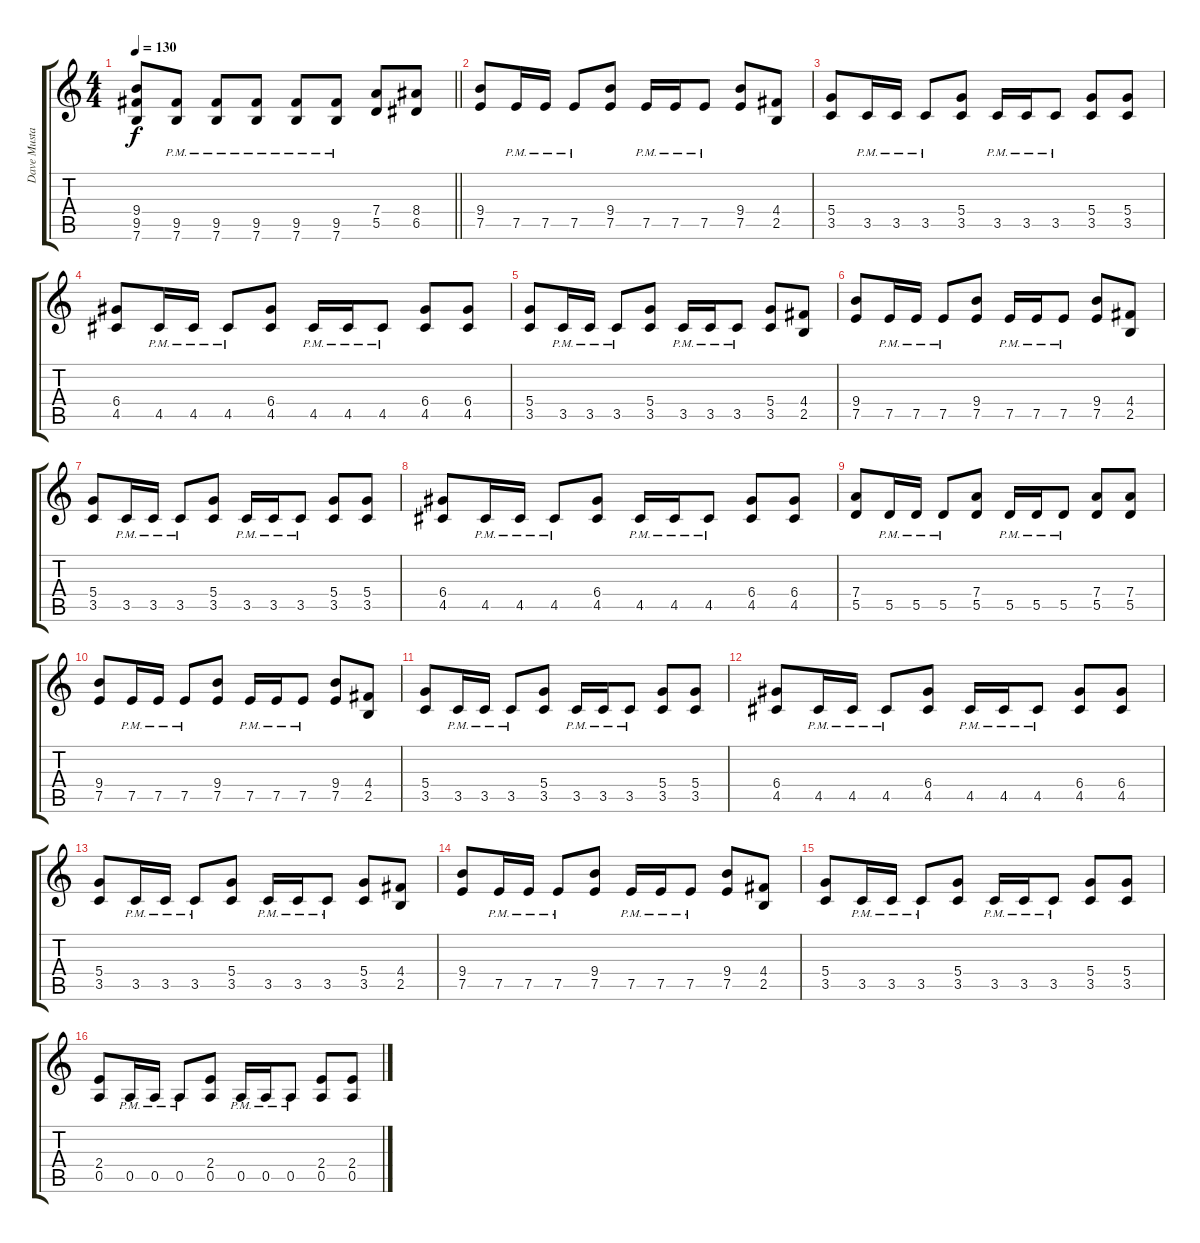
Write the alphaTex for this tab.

\track ("Dave Mustaine Rythm" "Dave Musta") {instrument distortionguitar}
\staff {score tabs}
\tuning (E4 B3 G3 D3 A2 E2) {hide}
\ts (4 4)
\tempo 130
\clef g2
\barLineRight lightlight
\ks c
(9.4{t} 9.5{t} 7.6{t}).8{dy f} (9.5{pm} 7.6{pm}).8 (9.5{pm} 7.6{pm}).8 (9.5{pm} 7.6{pm}).8 (9.5{pm} 7.6{pm}).8 (9.5{pm} 7.6{pm}).8 (7.4 5.5).8 (8.4 6.5).8 |
(9.4 7.5).8 7.5{pm}.16 7.5{pm}.16 7.5{pm}.8 (9.4 7.5).8 7.5{pm}.16 7.5{pm}.16 7.5{pm}.8 (9.4 7.5).8 (4.4 2.5).8 |
(5.4 3.5).8 3.5{pm}.16 3.5{pm}.16 3.5{pm}.8 (5.4 3.5).8 3.5{pm}.16 3.5{pm}.16 3.5{pm}.8 (5.4 3.5).8 (5.4 3.5).8 |
(6.4 4.5).8 4.5{pm}.16 4.5{pm}.16 4.5{pm}.8 (6.4 4.5).8 4.5{pm}.16 4.5{pm}.16 4.5{pm}.8 (6.4 4.5).8 (6.4 4.5).8 |
(5.4 3.5).8 3.5{pm}.16 3.5{pm}.16 3.5{pm}.8 (5.4 3.5).8 3.5{pm}.16 3.5{pm}.16 3.5{pm}.8 (5.4 3.5).8 (4.4 2.5).8 |
(9.4 7.5).8 7.5{pm}.16 7.5{pm}.16 7.5{pm}.8 (9.4 7.5).8 7.5{pm}.16 7.5{pm}.16 7.5{pm}.8 (9.4 7.5).8 (4.4 2.5).8 |
(5.4 3.5).8 3.5{pm}.16 3.5{pm}.16 3.5{pm}.8 (5.4 3.5).8 3.5{pm}.16 3.5{pm}.16 3.5{pm}.8 (5.4 3.5).8 (5.4 3.5).8 |
(6.4 4.5).8 4.5{pm}.16 4.5{pm}.16 4.5{pm}.8 (6.4 4.5).8 4.5{pm}.16 4.5{pm}.16 4.5{pm}.8 (6.4 4.5).8 (6.4 4.5).8 |
(7.4 5.5).8 5.5{pm}.16 5.5{pm}.16 5.5{pm}.8 (7.4 5.5).8 5.5{pm}.16 5.5{pm}.16 5.5{pm}.8 (7.4 5.5).8 (7.4 5.5).8 |
(9.4 7.5).8 7.5{pm}.16 7.5{pm}.16 7.5{pm}.8 (9.4 7.5).8 7.5{pm}.16 7.5{pm}.16 7.5{pm}.8 (9.4 7.5).8 (4.4 2.5).8 |
(5.4 3.5).8 3.5{pm}.16 3.5{pm}.16 3.5{pm}.8 (5.4 3.5).8 3.5{pm}.16 3.5{pm}.16 3.5{pm}.8 (5.4 3.5).8 (5.4 3.5).8 |
(6.4 4.5).8 4.5{pm}.16 4.5{pm}.16 4.5{pm}.8 (6.4 4.5).8 4.5{pm}.16 4.5{pm}.16 4.5{pm}.8 (6.4 4.5).8 (6.4 4.5).8 |
(5.4 3.5).8 3.5{pm}.16 3.5{pm}.16 3.5{pm}.8 (5.4 3.5).8 3.5{pm}.16 3.5{pm}.16 3.5{pm}.8 (5.4 3.5).8 (4.4 2.5).8 |
(9.4 7.5).8 7.5{pm}.16 7.5{pm}.16 7.5{pm}.8 (9.4 7.5).8 7.5{pm}.16 7.5{pm}.16 7.5{pm}.8 (9.4 7.5).8 (4.4 2.5).8 |
(5.4 3.5).8 3.5{pm}.16 3.5{pm}.16 3.5{pm}.8 (5.4 3.5).8 3.5{pm}.16 3.5{pm}.16 3.5{pm}.8 (5.4 3.5).8 (5.4 3.5).8 |
(2.4 0.5).8 0.5{pm}.16 0.5{pm}.16 0.5{pm}.8 (2.4 0.5).8 0.5{pm}.16 0.5{pm}.16 0.5{pm}.8 (2.4 0.5).8 (2.4 0.5).8
